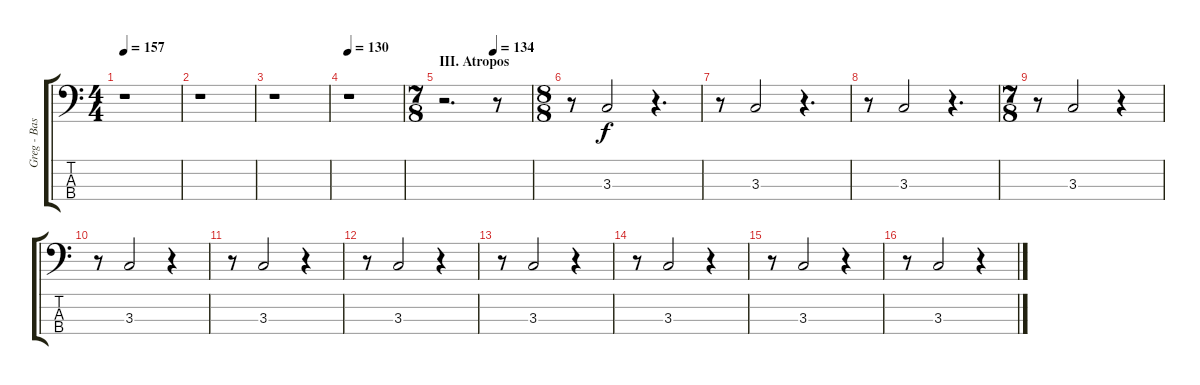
\track ("Greg - Bass" "Greg - Bas") {instrument electricbasspick}
\staff {score tabs}
\tuning (G2 D2 A1 E1) {hide}
\ts (4 4)
\tempo 157
\clef f4
\ks c
r.1{dy f} |
r.1 |
r.1 |
\tempo 130
r.1 |
\ts (7 8)
\section ("" "III. Atropos")
\tempo (134 0.5714285714285714)
r.2{d} r.8 |
\ts (8 8)
r.8 3.3.2 r.4{d} |
r.8 3.3.2 r.4{d} |
r.8 3.3.2 r.4{d} |
\ts (7 8)
r.8 3.3.2 r.4 |
r.8 3.3.2 r.4 |
r.8 3.3.2 r.4 |
r.8 3.3.2 r.4 |
r.8 3.3.2 r.4 |
r.8 3.3.2 r.4 |
r.8 3.3.2 r.4 |
r.8 3.3.2 r.4
